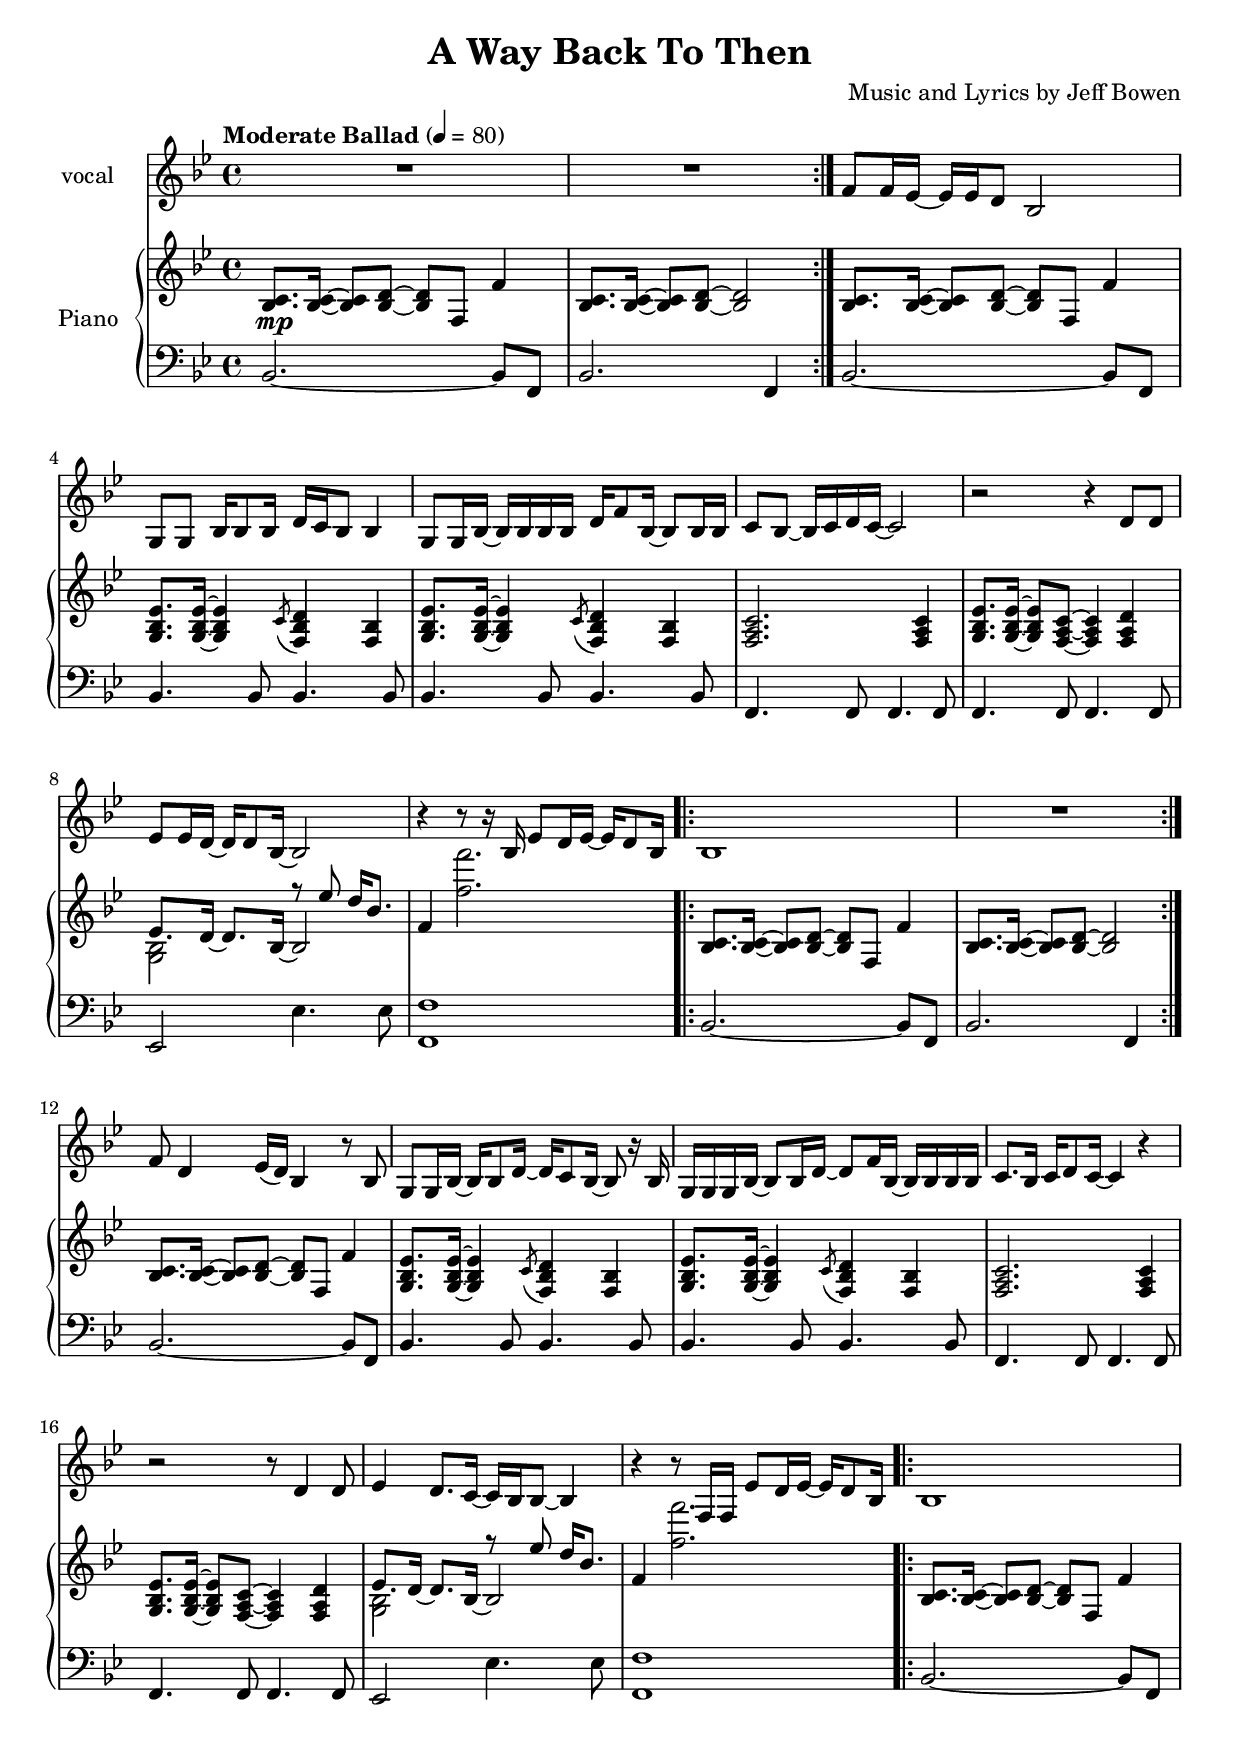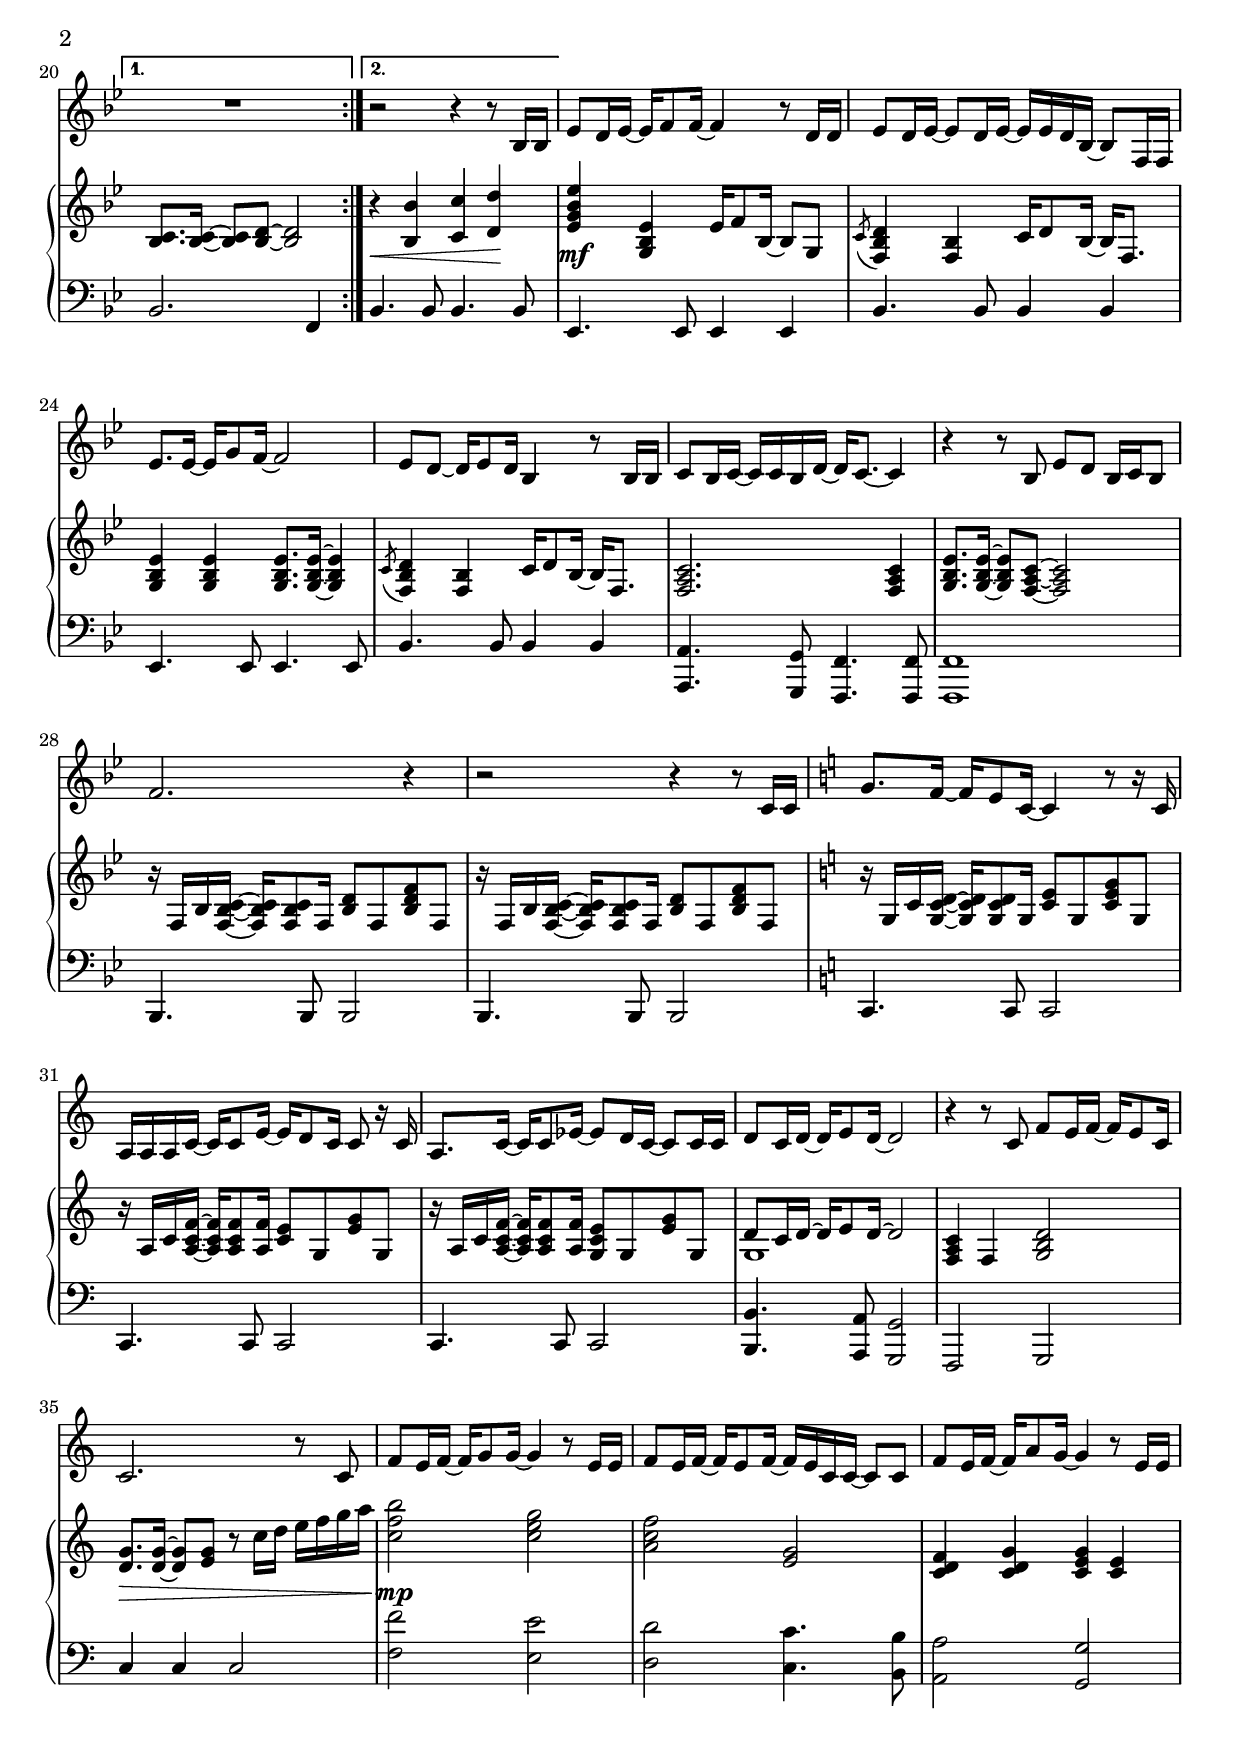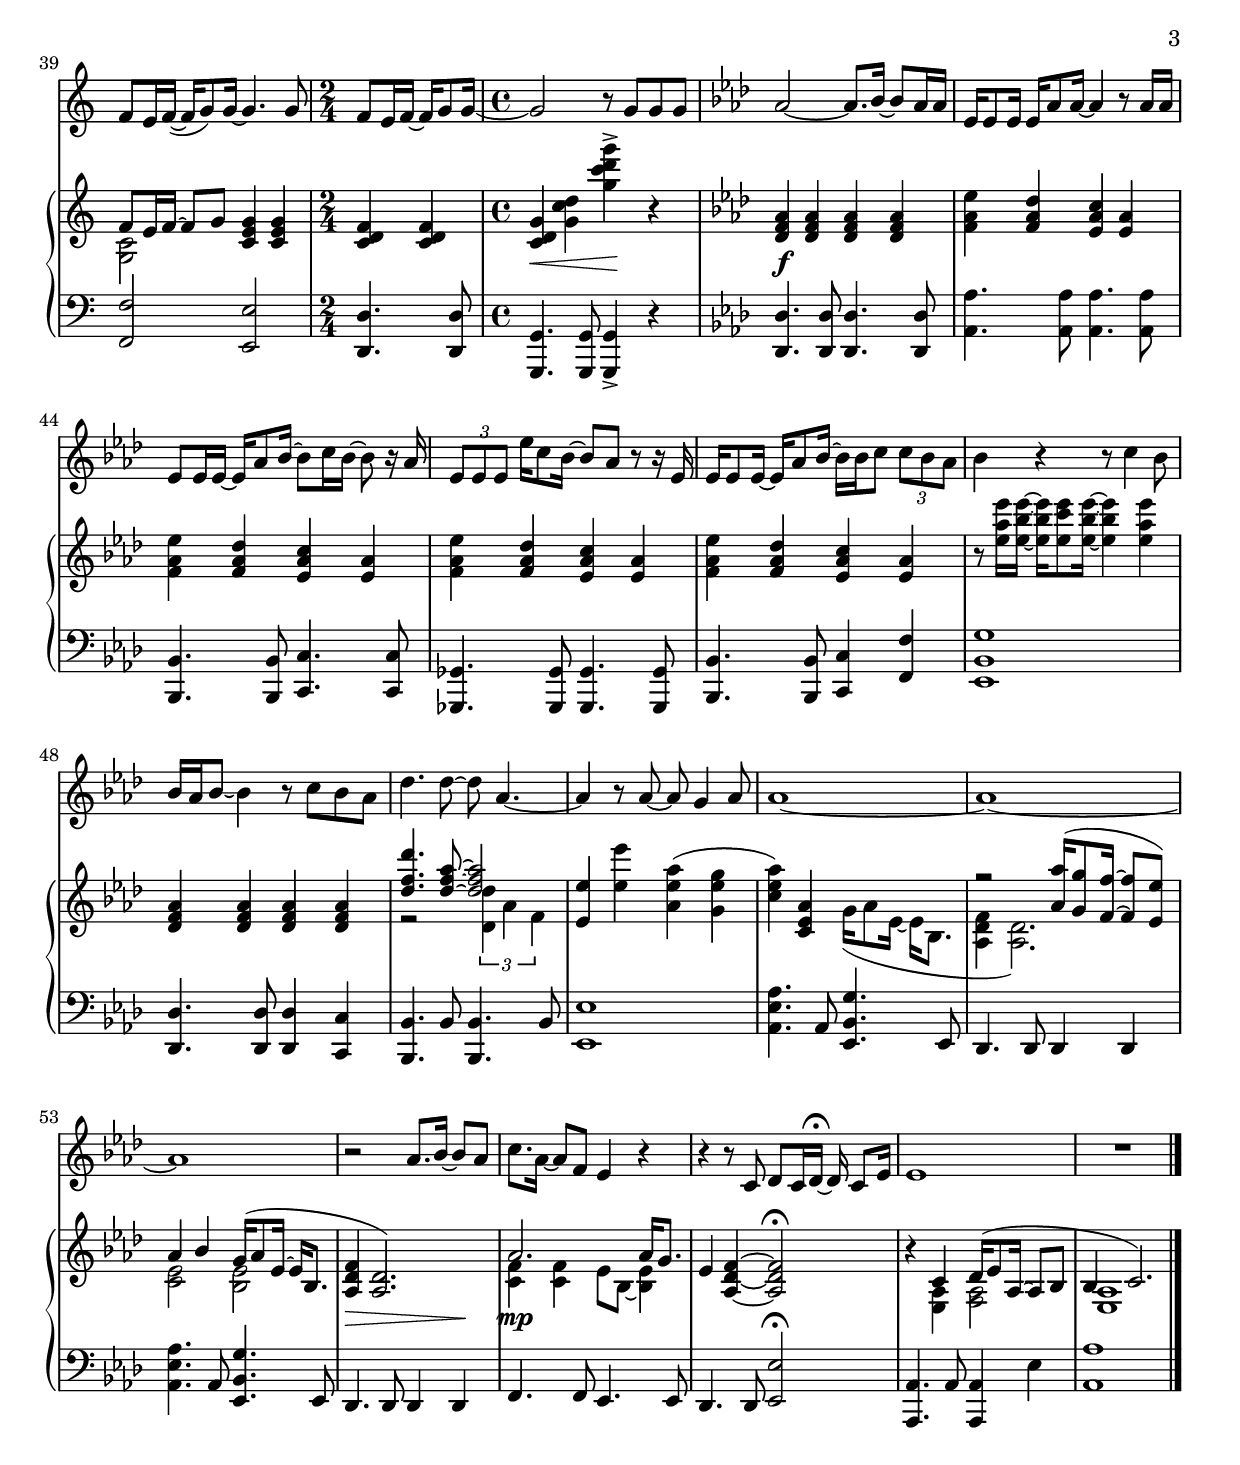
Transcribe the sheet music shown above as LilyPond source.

\version "2.18.2"

\header {
  title = "A Way Back To Then"
  subtitle = ""
  arranger = "Music and Lyrics by Jeff Bowen"
}

global = {
  \tempo "Moderate Ballad" 4 = 80
}

pattern-one = \relative c' {
  <bes c>8. q16~ q8 <bes d>~ q f f'4
}

rh = \relative c' {
  \global
  \key bes \major

  \repeat volta 2 {
    \pattern-one
    <bes c>8. q16~ q8 <bes d>~ q2
  } 
  \pattern-one
  \repeat unfold 2 {
    <g bes ees>8. q16~ q4 \acciaccatura c8 <f, bes d>4 <f bes>
  } 
  <f a c>2. q4
  <g bes ees>8. q16~ q8 <f a c>~ q4 <f a d>4
  << {
    \stemDown <g bes>2 r8 \stemUp ees'' d16 bes8. 
  } \\ {
    \stemUp ees,8. d16~ d8. bes16 ~ bes2
  } >>
  f'4 <f' f'>2.

  \repeat volta 2 {
    \pattern-one
    <bes,, c>8. q16~ q8 <bes d>~ q2
  } 
  \pattern-one
  \repeat unfold 2 {
    <g bes ees>8. q16~ q4 \acciaccatura c8 <f, bes d>4 <f bes>
  } 
  <f a c>2. q4
  <g bes ees>8. q16~ q8 <f a c>~ q4 <f a d>4
  << {
    \stemDown <g bes>2 r8 \stemUp ees'' d16 bes8.
  } \\ {
    \stemUp ees,8. d16~ d8. bes16 ~ bes2
  } >>
  f'4 <f' f'>2.

  \repeat volta 2 { \pattern-one }
  \alternative {
    { <bes,, c>8. q16~ q8 <bes d>~ q2 } 
    { r4 <bes bes'> <c c'> <d d'> }
  } 
  <ees g bes ees>4 <g, bes ees> ees'16 f8 bes,16~ bes8 g
  \acciaccatura c8 <f, bes d>4 <f bes>4 c'16 d8 bes16~ bes f8. 
  <g bes ees>4 q q8. q16~ q4
  \acciaccatura c8 <f, bes d>4 <f bes>4 c'16 d8 bes16~ bes f8. 
  <f a c>2. q4
  <g bes ees>8. q16~ q8 <f a c>~ q2

  \repeat unfold 2 {
    r16 f bes <f bes c>~ q q8 f16 <bes d>8 f <bes d f> f
  }

  \key c \major
  r16 g c <g c d>~ q16 q8 g16 <c e>8 g <c e g> g
  r16 a c <a c f>~ q q8 <a f'>16 <c e>8 g <e' g> g, 
  r16 a c <a c f>~ q q8 <a f'>16 <g c e>8 g <e' g> g, 
  << {d'8 c16 d~ d e8 d16~ d2} \\ {g,1} >>
  <f a c>4 f <g b d>2
  <d' g>8. q16~ q8 <e g> r c'16 d e f g a

  <c, f b>2 <c e g>
  <a c f>2 <e g>
  <c d f>4 <c d g> <c e g> <c e>
  << {f8 e16 f~ f8 g} \\ {<g, c>2} >> <c e g>4 q
  \time 2/4
  <c d f>4 q
  \time 4/4
  <c d g>4 <g' c d> <g' c d g>-> r

  \key aes \major 
  <des, f aes>4 q q q
  \repeat unfold 4 {
    <f aes ees'>4 <f aes des> <ees aes c> <ees aes>
  } 
  r8 <ees' aes ees'>16 <ees bes' ees>~ q <ees c' ees>8 <ees bes' ees>16~ q4 <ees aes ees'>
  <des, f aes>4 q q q
  << {<des' f des'>4. <des f aes>8~ q2} \\ {r2 \tuplet 3/2 2 {<des des, >4 aes f } } >>
  <ees ees'>4 <ees' ees'> <aes, ees' aes>( <g ees' g> 
  <c ees aes>) <c, ees aes> <<
  {
    s2 r2 <aes' aes'>16( <g g'>8 <f f'>16~ q8 <ees ees'>) 
    aes4 bes g16( aes8 ees16~ ees bes8. 
    <aes des f>4 <aes des>2.)
  }
  \\
  {
  g'16( aes8 ees16~ ees bes8. 
  <aes des f>4 <aes des>2.)
  <c ees>2 <bes ees>
  s1
  } >>

  << {aes'2. aes16 g8. } \\ {<c, f>4 q ees8 bes~ <bes ees>4} >>
  ees4 <aes, des f>~ q2\fermata 
  r4 << { c4 des16( ees8 aes,16~ aes8 bes bes4 c2.) } \\ {<ees, aes>4 <f aes>2 <ees aes>1} >>
  \bar "|."
}

lh = \relative c {
  \clef bass
  \key bes \major
  \repeat volta 2 {
    bes2.~ bes8 f bes2. f4
  } 
  bes2. ~ bes8 f bes4. bes8 bes4. bes8 bes4. bes8 bes4. bes8
  f4. f8 f4. f8 f4. f8 f4. f8
  ees2 ees'4. ees8 <f, f'>1
  
  \repeat volta 2 {
    bes2.~ bes8 f bes2. f4
  } 
  bes2.~ bes8 f bes4. bes8 bes4. bes8
  bes4. bes8 bes4. bes8 f4. f8 f4. f8
  f4. f8 f4. f8 ees2 ees'4. ees8 <f, f'>1
  
  \repeat volta 2 {
    bes2.~ bes8 f
  } \alternative {
    {bes2. f4} 
    {bes4. bes8 bes4. bes8} 
  } 
  ees,4. ees8 ees4 ees bes'4. bes8 bes4 bes
  ees,4. ees8 ees4. ees8 bes'4. bes8 bes4 bes
  <a, a'>4. <g g'>8 <f f'>4. q8 q1
  bes4. bes8 bes2 bes4. bes8 bes2
  
  \key c \major
  c4. c8 c2 c4. c8 c2
  c4. c8 c2 <b b'>4. <a a'>8 <g g'>2
  f2 g c'4 c c2
  
  <f f'>2 <e e'>2 <d d'>2 <c c'>4. <b b'>8
  <a a'>2 <g g'> <f f'> <e e'>
  \time 2/4
  <d d'>4. q8
  \time 4/4
  <g, g'>4. q8 q4-> r
  
  \key aes \major
  <des' des'>4. q8 q4. q8
  <aes' aes'>4. q8 q4. q8
  <bes, bes'>4. q8 <c c'>4. q8
  <ges ges'>4. q8 q4. q8
  <bes bes'>4. q8 <c c'>4 <f f'>
  <ees bes' g'>1
  <des des'>4. q8 q4 <c c'>
  <bes bes'>4. bes'8 q4. bes8
  <ees, ees'>1
  
  \repeat unfold 2 {
    <aes ees' aes>4. aes8 <ees bes' g'>4. ees8
    des4. des8 des4 des
  } 
  f4. f8 ees4. ees8
  des4. des8 <ees ees'>2\fermata
  <aes, aes'>4. aes'8 q4 ees'
  <aes, aes'>1
  \bar "|."
}

melody = \relative c' {
  \global
  \key bes \major
  R1*2
  f8 f16 ees~ ees ees d8 bes2
  g8 g bes16 bes8 bes16 d c bes8 bes4
  g8 g16 bes~ bes bes bes bes d f8 bes,16~ bes8 bes16 bes
  c8 bes~ bes16 c d c~ c2
  r2 r4 d8 d
  ees8 ees16 d~ d d8 bes16~ bes2
  r4 r8 r16 bes ees8 d16 ees~ ees d8 bes16
  bes1 R1
  
  f'8 d4 ees16( d) bes4 r8 bes
  g8 g16 bes~ bes bes8 d16~ d c8 bes16~ bes8 r16 bes
  g16 g g bes~ bes8 bes16 d~ d8 f16 bes,~ bes bes bes bes
  c8. bes16 c d8 c16~ c4 r
  r2 r8 d4 d8
  ees4 d8. c16~ c bes bes8~ bes4
  r4 r8 f16 f ees'8 d16 ees~ ees d8 bes16
  bes1 R1 r2 r4 r8 bes16 bes
  ees8 d16 ees16~ ees f8 f16~ f4 r8 d16 d
  ees8 d16 ees~ ees8 d16 ees~ ees ees d bes~ bes8 f16 f
  ees'8. ees16~ ees g8 f16~ f2
  ees8 d~ d16 ees8 d16 bes4 r8 bes16 bes
  c8 bes16 c~ c c bes d~ d c8.~ c4
  r4 r8 bes ees d bes16 c bes8
  f'2. r4
  r2 r4 r8 c16 c
  \key c \major 
  g'8. f16~ f e8 c16~ c4 r8 r16 c
  a16 a a c~ c c8 e16~ e d8 c16 c8 r16 c
  a8. c16~ c c8 ees16~ ees8 d16 c~ c8 c16 c
  d8 c16 d~ d e8 d16~ d2
  r4 r8 c f e16 f~ f e8 c16
  c2. r8 c
  f8 e16 f~ f g8 g16~ g4 r8 e16 e
  f8 e16 f~ f e8 f16~ f e c c~ c8 c
  f8 e16 f~ f a8 g16~ g4 r8 e16 e
  f8 e16 f~( f g8) g16~ g4. g8
  \time 2/4
  f8 e16 f~ f g8 g16~ 
  \time 4/4
  g2 r8 g g g
  \key aes \major
  aes2~ aes8. bes16~ bes8 aes16 aes
  ees16 ees8 ees16 ees aes8 aes16~ aes4 r8 aes16 aes
  ees8 ees16 ees~ ees aes8 bes16~ bes8 c16 bes~ bes8 r16 aes
  \tuplet 3/2 4 { ees8 ees ees} ees'16 c8 bes16 ~ bes8 aes r8 r16 ees
  ees16 ees8 ees16~ ees aes8 bes16~ bes bes c8 \tuplet 3/2 4 {c8 bes aes} 
  bes4 r r8 c4 bes8
  bes16 aes bes8~ bes4 r8 c bes aes
  des4. des8~ des aes4.~
  aes4 r8 aes~ aes g4 aes8 aes1~ aes~ aes
  r2 aes8. bes16~ bes8 aes 
  c8. aes16~ aes8 f ees4 r
  r4 r8 c des c16 des~\fermata des16 c8[ ees16] ees1 R1
  \bar "|."
}

dynamics = {
  s1\mp s1
  
  s1*18

  % bar 21
  s2.\< s4\! s1\mf
  s1*12

  %bar 35
  s2\> s4 s8 s16 s16\!
  s1\mp
  s1*3
  \time 2/4
  s2
  \time 4/4
  s2\< s2\!

  % bar 42
  s1\f
  s1*11

  % bar 54
  s2\> s4 s4\!
  s1\mp
  s1*3
} 

lyricsmain = \lyricmode {

} 

\paper {
  page-breaking = #ly:page-turn-breaking
}
\score {
  <<
    % \new Staff <<
    %   \set Staff.midiInstrument = #"recorder"
    %   \new ChordNames { \chordNames }
    % >>
    \new Staff = "melodystaff" <<
      \set Staff.instrumentName = #"vocal"
      \set Staff.midiInstrument = #"oboe"
      \set Staff.midiMinimumVolume = #0.9
      \set Staff.midiMaximumVolume = #1
      \new Voice = "melody" {
        \melody
      }
      \context Lyrics = "lyrics" { \lyricsto "melody" { \lyricsmain } }
    >>
    \new PianoStaff <<
      \set PianoStaff.instrumentName = #"Piano"
      \new Staff = "right" {
        \set Staff.midiInstrument = #"acoustic grand"
        \set Staff.midiMinimumVolume = #0.6
        \set Staff.midiMaximumVolume = #0.7
        \rh
      }
      \new Dynamics = "Dynamics_pf" \dynamics
      \new Staff = "left" {
        \set Staff.midiInstrument = #"acoustic grand"
        \set Staff.midiMinimumVolume = #0.6
        \set Staff.midiMaximumVolume = #0.7
        \lh
      }
    >>
  >>
  \layout {
    \context {
      % add the RemoveEmptyStaffContext that erases rest-only staves
      \Staff \RemoveEmptyStaves
    }
    \context {
      % add the RemoveEmptyStaffContext that erases rest-only staves
      % \Dynamics \RemoveEmptyStaves
    }
    \context {
      \Score
      % Remove all-rest staves also in the first system
      \override VerticalAxisGroup.remove-first = ##t
      % If only one non-empty staff in a system exists, still print the starting bar
      \override SystemStartBar.collapse-height = #1
    }
    \context {
      \ChordNames
      \override ChordName #'font-size = #-3
    }
  }
  \midi {
    \context {
      \ChordNameVoice \remove Note_performer
    }
  }
}
